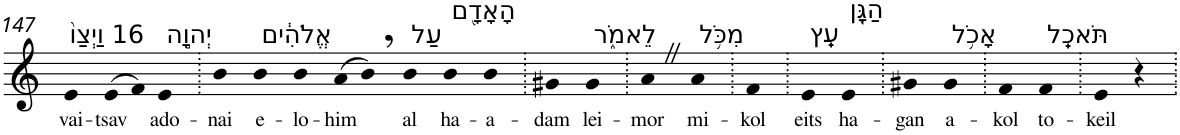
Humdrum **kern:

**kern	**text
*part1	*part1
*staff1	*staff1
*I"Piano	*
*I'Pno	*
!!LO:PB:g=z
*clefG2	*
*k[]	*
=147	=147
!LO:TX:a:t=16 וַיְצַו֙	!
!	!LO:LY:b
4e	vai-
!	!LO:LY:b
(>8e	-tsav
8f)	.
!LO:TX:a:t=יְהוָ֣ה	!
!	!LO:LY:b
4e	ado-
=148.	=148.
!	!LO:LY:b
4b	-nai
!LO:TX:a:t=אֱלֹהִ֔ים	!
!	!LO:LY:b
4b	e-
!	!LO:LY:b
4b	-lo-
!	!LO:LY:b
(>8a	-him
8b,)	.
!LO:TX:a:t=עַל	!
!	!LO:LY:b
4b	al
!LO:TX:a:t=הָאָדָ֖ם	!
!	!LO:LY:b
4b	ha-
!	!LO:LY:b
4b	-a-
=149.	=149.
!	!LO:LY:b
4g#X	-dam
!LO:TX:a:t=לֵאמֹ֑ר	!
!	!LO:LY:b
4g#	lei-
=150.	=150.
!	!LO:LY:b
4aZ	-mor
!LO:TX:a:t=מִכֹּ֥ל	!
!	!LO:LY:b
4a	mi-
=151.	=151.
!	!LO:LY:b
4f	-kol
=152.	=152.
!LO:TX:a:t=עֵֽץ	!
!	!LO:LY:b
4e	eits
!LO:TX:a:t=הַגָּ֖ן	!
!	!LO:LY:b
4e	ha-
=153.	=153.
!	!LO:LY:b
4g#X	-gan
!LO:TX:a:t=אָכֹ֥ל	!
!	!LO:LY:b
4g#	a-
=154.	=154.
!	!LO:LY:b
4f	-kol
!LO:TX:a:t=תֹּאכֵֽל	!
!	!LO:LY:b
4f	to-
=155.	=155.
!	!LO:LY:b
4e	-keil
4r	.
=.	=.
*-	*-
